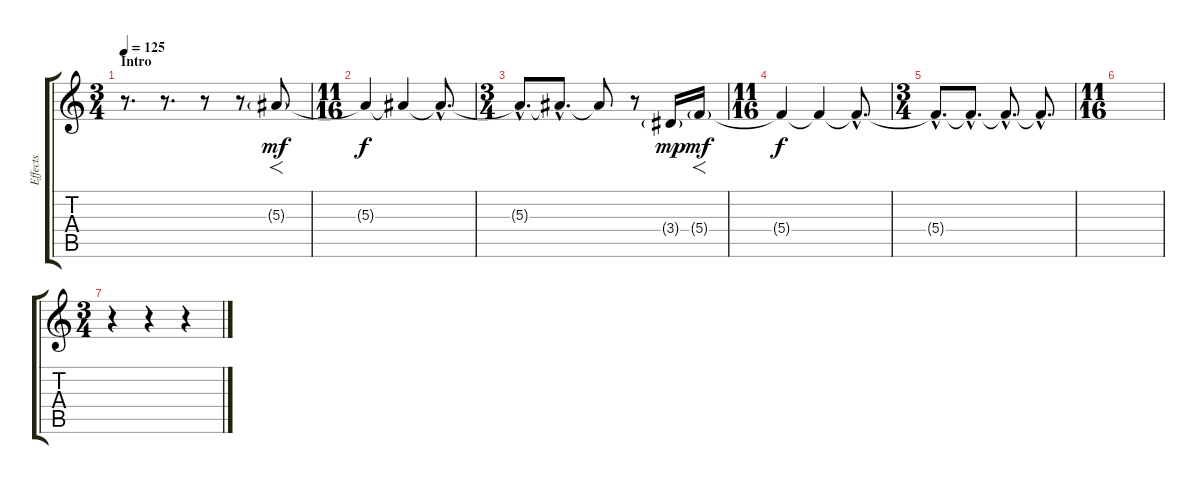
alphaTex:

\track ("Effects" "Effects") {instrument distortionguitar}
\staff {score tabs}
\tuning (D4 A3 F3 C3 G2 D2) {hide}
\ts (3 4)
\section ("" "Intro")
\tempo 125
\clef g2
\ks c
r.8{d dy mf instrument distortionguitar} r.8{d} r.8 r.8 5.3{g}.8{f volume 0} |
\ts (11 16)
5.3{t}.4{dy f} 5.3{t}.4 5.3{hac t}.8{d} |
\ts (3 4)
5.3{hac t}.8{d} 5.3{hac t}.8{d} 5.3{t}.8 r.8{volume 16} 3.4{g}.16{dy mp volume 0} 5.4{g}.16{f dy mf} |
\ts (11 16)
5.4{t}.4{dy f} 5.4{t}.4 5.4{hac t}.8{d} |
\ts (3 4)
5.4{hac t}.8{d} 5.4{hac t}.8{d} 5.4{hac t}.8{d} 5.4{hac t}.8{d} |
\ts (11 16)
|
\ts (3 4)
r.4{volume 16} r.4 r.4
